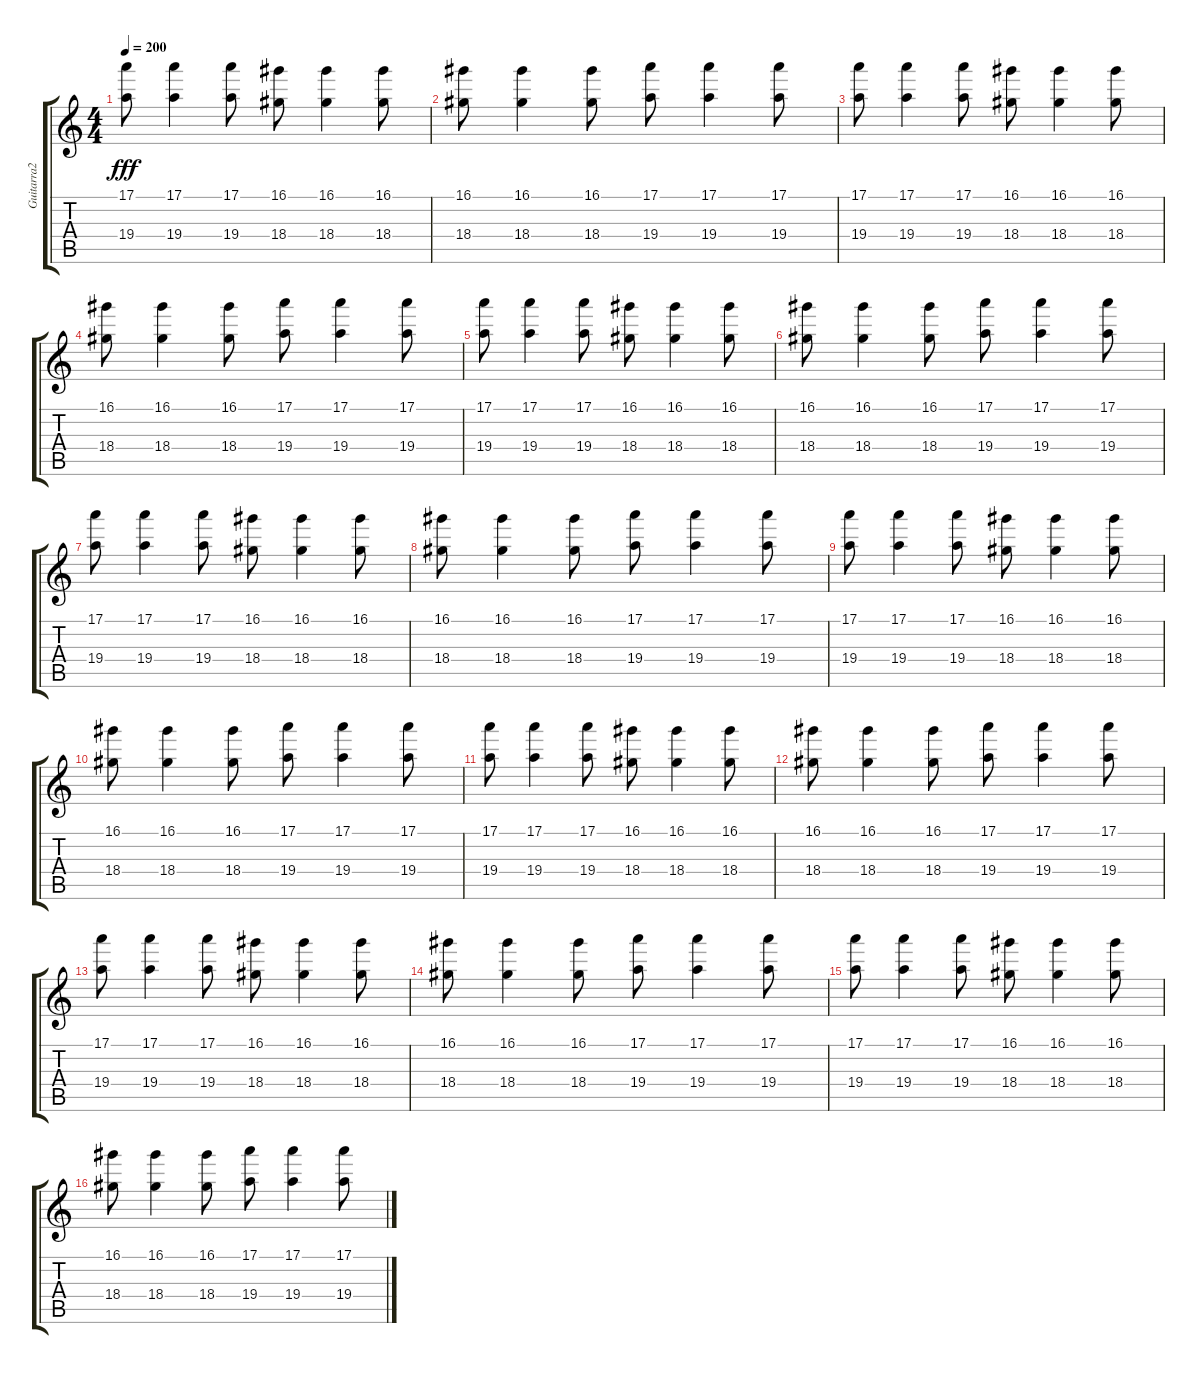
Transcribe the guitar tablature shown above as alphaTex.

\track ("Guitarra2" "Guitarra2") {instrument distortionguitar}
\staff {score tabs}
\tuning (E4 B3 G3 D3 A2 E2) {hide}
\ts (4 4)
\tempo 200
\clef g2
\ks c
(17.1 19.4).8{dy fff} (17.1 19.4).4 (17.1 19.4).8 (16.1 18.4).8 (16.1 18.4).4 (16.1 18.4).8 |
(16.1 18.4).8 (16.1 18.4).4 (16.1 18.4).8 (17.1 19.4).8 (17.1 19.4).4 (17.1 19.4).8 |
(17.1 19.4).8 (17.1 19.4).4 (17.1 19.4).8 (16.1 18.4).8 (16.1 18.4).4 (16.1 18.4).8 |
(16.1 18.4).8 (16.1 18.4).4 (16.1 18.4).8 (17.1 19.4).8 (17.1 19.4).4 (17.1 19.4).8 |
(17.1 19.4).8 (17.1 19.4).4 (17.1 19.4).8 (16.1 18.4).8 (16.1 18.4).4 (16.1 18.4).8 |
(16.1 18.4).8 (16.1 18.4).4 (16.1 18.4).8 (17.1 19.4).8 (17.1 19.4).4 (17.1 19.4).8 |
(17.1 19.4).8 (17.1 19.4).4 (17.1 19.4).8 (16.1 18.4).8 (16.1 18.4).4 (16.1 18.4).8 |
(16.1 18.4).8 (16.1 18.4).4 (16.1 18.4).8 (17.1 19.4).8 (17.1 19.4).4 (17.1 19.4).8 |
(17.1 19.4).8 (17.1 19.4).4 (17.1 19.4).8 (16.1 18.4).8 (16.1 18.4).4 (16.1 18.4).8 |
(16.1 18.4).8 (16.1 18.4).4 (16.1 18.4).8 (17.1 19.4).8 (17.1 19.4).4 (17.1 19.4).8 |
(17.1 19.4).8 (17.1 19.4).4 (17.1 19.4).8 (16.1 18.4).8 (16.1 18.4).4 (16.1 18.4).8 |
(16.1 18.4).8 (16.1 18.4).4 (16.1 18.4).8 (17.1 19.4).8 (17.1 19.4).4 (17.1 19.4).8 |
(17.1 19.4).8 (17.1 19.4).4 (17.1 19.4).8 (16.1 18.4).8 (16.1 18.4).4 (16.1 18.4).8 |
(16.1 18.4).8 (16.1 18.4).4 (16.1 18.4).8 (17.1 19.4).8 (17.1 19.4).4 (17.1 19.4).8 |
(17.1 19.4).8 (17.1 19.4).4 (17.1 19.4).8 (16.1 18.4).8 (16.1 18.4).4 (16.1 18.4).8 |
(16.1 18.4).8 (16.1 18.4).4 (16.1 18.4).8 (17.1 19.4).8 (17.1 19.4).4 (17.1 19.4).8
